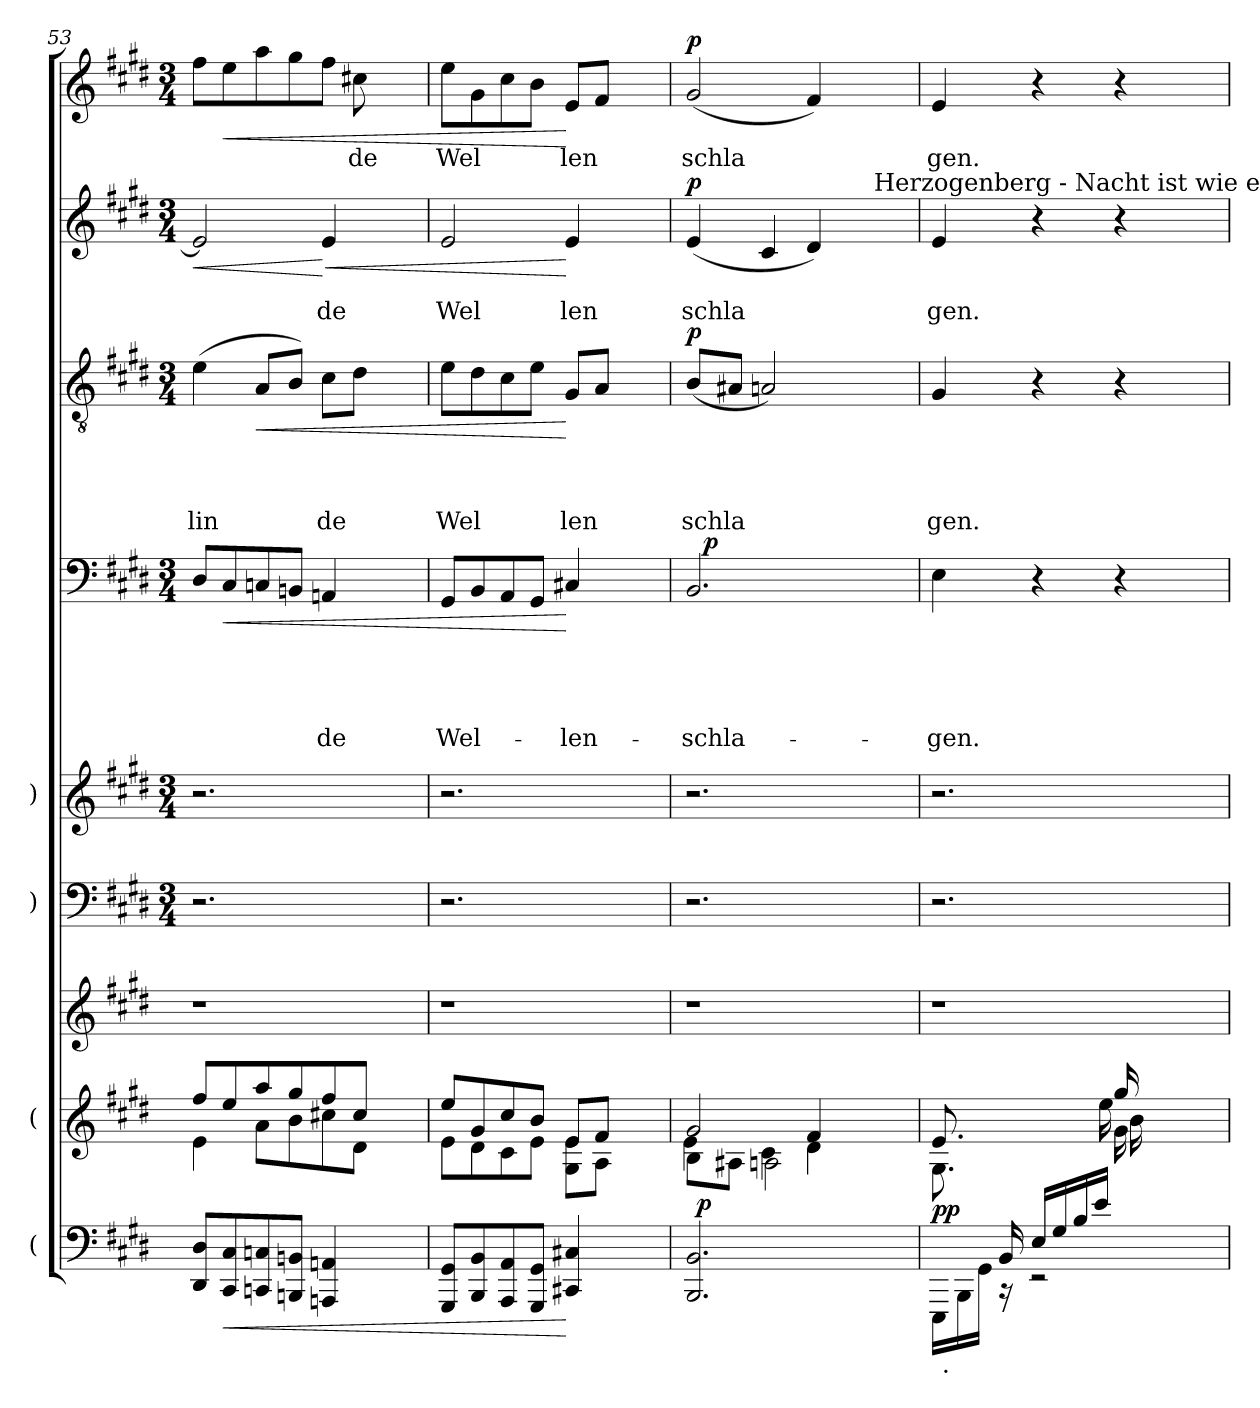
**kern	**dynam	**kern	**dynam	**kern	**kern	**kern	**kern	**text	**text	**text	**text	**text	**dynam	**kern	**text	**text	**text	**text	**dynam	**kern	**text	**text	**dynam	**kern	**text	**dynam
*part9	*part9	*part8	*part8	*part7	*part6	*part5	*part4	*part4	*part4	*part4	*part4	*part4	*part4	*part3	*part3	*part3	*part3	*part3	*part3	*part2	*part2	*part2	*part2	*part1	*part1	*part1
*staff9	*staff9	*staff8	*staff8	*staff7	*staff6	*staff5	*staff4	*staff4	*staff4	*staff4	*staff4	*staff4	*staff4	*staff3	*staff3	*staff3	*staff3	*staff3	*staff3	*staff2	*staff2	*staff2	*staff2	*staff1	*staff1	*staff1
*I"(	*	*I"(	*	*	*I")	*I")	*	*	*	*	*	*	*	*	*	*	*	*	*	*	*	*	*	*	*	*
!!LO:PB:g=z
*clefF4	*	*clefG2	*	*clefG2	*clefF4	*clefG2	*clefF4	*	*	*	*	*	*	*clefGv2	*	*	*	*	*	*clefG2	*	*	*	*clefG2	*	*
*k[f#c#g#d#]	*	*k[f#c#g#d#]	*	*k[f#c#g#d#]	*k[f#c#g#d#]	*k[f#c#g#d#]	*k[f#c#g#d#]	*	*	*	*	*	*	*k[f#c#g#d#]	*	*	*	*	*	*k[f#c#g#d#]	*	*	*	*k[f#c#g#d#]	*	*
*E:	*	*E:	*	*E:	*E:	*E:	*E:	*	*	*	*	*	*	*E:	*	*	*	*	*	*E:	*	*	*	*E:	*	*
*	*	*	*	*	*M3/4	*M3/4	*M3/4	*	*	*	*	*	*	*M3/4	*	*	*	*	*	*M3/4	*	*	*	*M3/4	*	*
=53	=53	=53	=53	=53	=53	=53	=53	=53	=53	=53	=53	=53	=53	=53	=53	=53	=53	=53	=53	=53	=53	=53	=53	=53	=53	=53
*	*	*^	*	*	*	*	*	*	*	*	*	*	*	*	*	*	*	*	*	*	*	*	*	*	*	*
!	!	!	!	!	!	!	!	!	!	!	!	!	!	!	!	!	!	!	!LO:LY:b	!	!	!	!	!LO:HP:b	!	!	!
8DD#/ 8D#/L	.	8ff#/L	4e\	.	1r	2.r	2.r	8D#/L	.	.	.	.	.	.	(>4e\	.	.	.	lin	.	2e/]	.	.	<	8ff#\L	.	.
!	!LO:HP:b	!	!	!	!	!	!	!	!	!	!	!	!	!LO:HP:b	!	!	!	!	!	!	!	!	!	!	!	!	!LO:HP:b
8CC#/ 8C#/	<	8ee/	.	.	.	.	.	8C#/	.	.	.	.	.	<	.	.	.	.	.	.	.	.	.	.	8ee\	.	<
!	!	!	!	!	!	!	!	!	!	!	!	!	!	!	!	!	!	!	!	!LO:HP:b	!	!	!	!	!	!	!
8CCn/ 8Cn/	.	8aa/	8a\L	.	.	.	.	8Cn/	.	.	.	.	.	.	8A/L	.	.	.	.	<	.	.	.	.	8aa\	.	.
8BBBn/ 8BBn/J	.	8gg#/	8b\	.	.	.	.	8BBn/J	.	.	.	.	.	.	8B/J)	.	.	.	.	.	.	.	.	.	8gg#\	.	.
!	!	!	!	!	!	!	!	!	!	!	!	!	!LO:LY:b	!	!	!	!	!	!LO:LY:b	!	!	!	!LO:LY:b	!LO:HP:n=1:b	!	!	!
4AAAn/ 4AAn/	.	8ff#/	8cc#X\	.	.	.	.	4AAn/	.	.	.	.	-de	.	8c#\L	.	.	.	de	.	4e/	.	de	[ <	8ff#\J	.	.
!	!	!	!	!	!	!	!	!	!	!	!	!	!	!	!	!	!	!	!	!	!	!	!	!	!	!LO:LY:b	!
.	.	8cc#/J	8d#\J	.	.	.	.	.	.	.	.	.	.	.	8d#\J	.	.	.	.	.	.	.	.	.	8cc#X\	de	.
4ryy	.	4ryy	4ryy	.	.	4ryy	4ryy	4ryy	.	.	.	.	.	.	4ryy	.	.	.	.	.	4ryy	.	.	.	4ryy	.	.
=54	=54	=54	=54	=54	=54	=54	=54	=54	=54	=54	=54	=54	=54	=54	=54	=54	=54	=54	=54	=54	=54	=54	=54	=54	=54	=54	=54
*	*	*	*^	*	*	*	*	*	*	*	*	*	*	*	*	*	*	*	*	*	*	*	*	*	*	*	*
!	!	!	!	!	!	!	!	!	!	!	!	!	!	!LO:LY:b	!	!	!	!	!	!LO:LY:b	!	!	!	!LO:LY:b	!	!	!LO:LY:b	!
8GGG#/ 8GG#/L	.	8ee/L	8e\L	2ryy	.	1r	2.r	2.r	8GG#/L	.	.	.	.	Wel-	.	8e\L	.	.	.	Wel	.	2e/	.	Wel	.	8ee\L	Wel	.
8BBB/ 8BB/	.	8g#/	8d#\	.	.	.	.	.	8BB/	.	.	.	.	.	.	8d#\	.	.	.	.	.	.	.	.	.	8g#\	.	.
8AAA/ 8AA/	.	8cc#/	8c#\	.	.	.	.	.	8AA/	.	.	.	.	.	.	8c#\	.	.	.	.	.	.	.	.	.	8cc#\	.	.
8GGG#/ 8GG#/J	.	8b/J	8e\J	.	.	.	.	.	8GG#/J	.	.	.	.	.	.	8e\J	.	.	.	.	.	.	.	.	.	8b\J	.	.
!	!	!	!	!	!	!	!	!	!	!	!	!	!	!LO:LY:b	!	!	!	!	!	!LO:LY:b	!	!	!	!LO:LY:b	!	!	!LO:LY:b	!
4CC#X/ 4C#X/	[	8e/L	8G#\L	4e\	.	.	.	.	4C#X/	.	.	.	.	-len-	[	8G#/L	.	.	.	len	[	4e/	.	len	[	8e/L	len	[
.	.	8f#/J	8A\J	.	.	.	.	.	.	.	.	.	.	.	.	8A/J	.	.	.	.	.	.	.	.	.	8f#/J	.	.
4ryy	.	4ryy	4ryy	4ryy	.	.	4ryy	4ryy	4ryy	.	.	.	.	.	.	4ryy	.	.	.	.	.	4ryy	.	.	.	4ryy	.	.
=55	=55	=55	=55	=55	=55	=55	=55	=55	=55	=55	=55	=55	=55	=55	=55	=55	=55	=55	=55	=55	=55	=55	=55	=55	=55	=55	=55	=55
!	!	!	!	!	!	!	!	!	!	!	!	!	!	!LO:LY:b	!	!	!	!	!	!LO:LY:b	!LO:DY:a	!	!	!LO:LY:b	!LO:DY:a	!	!LO:LY:b	!LO:DY:a
*^	*	*	*	*	*	*	*	*	*^	*	*	*	*	*	*	*	*	*	*	*	*	*	*	*	*	*	*	*
2.BBB/ 2.BB/	48ryy	.	2g#/	8B\L	4e\	.	1r	2.r	2.r	2.BB/	32ryy	.	.	.	.	-schla-	.	(<8B/L	.	.	.	schla	p	(<4e/	.	schla	p	(<2g#/	schla	p
!	!	!LO:DY:a	!	!	!	!	!	!	!	!	!	!	!	!	!	!	!	!	!	!	!	!	!	!	!	!	!	!	!	!
.	3%2ryy	p	.	.	.	.	.	.	.	.	.	.	.	.	.	.	.	.	.	.	.	.	.	.	.	.	.	.	.	.
!	!	!	!	!	!	!	!	!	!	!	!	!	!	!	!	!	!LO:DY:a	!	!	!	!	!	!	!	!	!	!	!	!	!
.	.	.	.	.	.	.	.	.	.	.	2ryy	.	.	.	.	.	p	.	.	.	.	.	.	.	.	.	.	.	.	.
.	.	.	.	8A#X\J	.	.	.	.	.	.	.	.	.	.	.	.	.	8A#X/J	.	.	.	.	.	.	.	.	.	.	.	.
.	.	.	.	4c#\	2An\	.	.	.	.	.	.	.	.	.	.	.	.	2An/)	.	.	.	.	.	4c#/	.	.	.	.	.	.
.	.	.	4f#/	4d#\	.	.	.	.	.	.	.	.	.	.	.	.	.	.	.	.	.	.	.	4d#/)	.	.	.	4f#/)	.	.
.	.	.	.	.	.	.	.	.	.	.	4...ryy	.	.	.	.	.	.	.	.	.	.	.	.	.	.	.	.	.	.	.
.	6...ryy	.	.	.	.	.	.	.	.	.	.	.	.	.	.	.	.	.	.	.	.	.	.	.	.	.	.	.	.	.
!	!	!	!	!	!	!	!	!	!	!	!	!	!	!	!	!	!	!	!	!	!	!	!	!LO:TX:a:t=Herzogenberg - Nacht ist wie ein stilles Meer	!	!	!	!	!	!
4ryy	.	.	4ryy	4ryy	4ryy	.	.	4ryy	4ryy	4ryy	.	.	.	.	.	.	.	4ryy	.	.	.	.	.	4ryy	.	.	.	4ryy	.	.
=56	=56	=56	=56	=56	=56	=56	=56	=56	=56	=56	=56	=56	=56	=56	=56	=56	=56	=56	=56	=56	=56	=56	=56	=56	=56	=56	=56	=56	=56	=56
*	*	*	*	*	*^	*	*	*	*	*	*	*	*	*	*	*	*	*	*	*	*	*	*	*	*	*	*	*	*	*
!	!	!	!	!	!	!	!LO:DY:b	!	!	!	!	!	!	!	!	!	!LO:LY:b	!	!	!	!	!	!LO:LY:b	!	!	!	!LO:LY:b	!	!	!LO:LY:b	!
*	*^	*	*	*	*	*	*	*	*	*	*v	*v	*	*	*	*	*	*	*	*	*	*	*	*	*	*	*	*	*	*	*
8.ryy	16EEE\LL	48ryy	.	8.e/	8.G#\	2ryy	2ryy	pp	1r	2.r	2.r	4E\	.	.	.	.	-gen.	.	4G#/	.	.	.	gen.	.	4e/	.	gen.	.	4e/	gen.	.
!	!	!LO:TX:b:t=.	!	!	!	!	!	!	!	!	!	!	!	!	!	!	!	!	!	!	!	!	!	!	!	!	!	!	!	!	!
.	.	3%2ryy	.	.	.	.	.	.	.	.	.	.	.	.	.	.	.	.	.	.	.	.	.	.	.	.	.	.	.	.	.
.	16BBB\	.	.	.	.	.	.	.	.	.	.	.	.	.	.	.	.	.	.	.	.	.	.	.	.	.	.	.	.	.	.
.	16GG#\JJ	.	.	.	.	.	.	.	.	.	.	.	.	.	.	.	.	.	.	.	.	.	.	.	.	.	.	.	.	.	.
16BB/	16rCC	.	.	4ryy	4ryy	.	.	.	.	.	.	.	.	.	.	.	.	.	.	.	.	.	.	.	.	.	.	.	.	.	.
16E/LL	2rEE	.	.	.	.	.	.	.	.	.	.	4r	.	.	.	.	.	.	4r	.	.	.	.	.	4r	.	.	.	4r	.	.
16G#/	.	.	.	.	.	.	.	.	.	.	.	.	.	.	.	.	.	.	.	.	.	.	.	.	.	.	.	.	.	.	.
16B/	.	.	.	.	.	.	.	.	.	.	.	.	.	.	.	.	.	.	.	.	.	.	.	.	.	.	.	.	.	.	.
16e/JJ	.	.	.	16ryy	16ryy	.	.	.	.	.	.	.	.	.	.	.	.	.	.	.	.	.	.	.	.	.	.	.	.	.	.
4ryy	.	.	.	16gg#/	16g#\	16b\	16ee\	.	.	.	.	4r	.	.	.	.	.	.	4r	.	.	.	.	.	4r	.	.	.	4r	.	.
.	.	.	.	4..ryy	4..ryy	4..ryy	4..ryy	.	.	.	.	.	.	.	.	.	.	.	.	.	.	.	.	.	.	.	.	.	.	.	.
.	.	6...ryy	.	.	.	.	.	.	.	.	.	.	.	.	.	.	.	.	.	.	.	.	.	.	.	.	.	.	.	.	.
4ryy	4ryy	.	.	.	.	.	.	.	.	4ryy	4ryy	4ryy	.	.	.	.	.	.	4ryy	.	.	.	.	.	4ryy	.	.	.	4ryy	.	.
*v	*v	*v	*	*	*	*	*	*	*	*	*	*	*	*	*	*	*	*	*	*	*	*	*	*	*	*	*	*	*	*	*
*	*	*v	*v	*v	*v	*	*	*	*	*	*	*	*	*	*	*	*	*	*	*	*	*	*	*	*	*	*	*	*
=	=	=	=	=	=	=	=	=	=	=	=	=	=	=	=	=	=	=	=	=	=	=	=	=	=	=
*-	*-	*-	*-	*-	*-	*-	*-	*-	*-	*-	*-	*-	*-	*-	*-	*-	*-	*-	*-	*-	*-	*-	*-	*-	*-	*-
